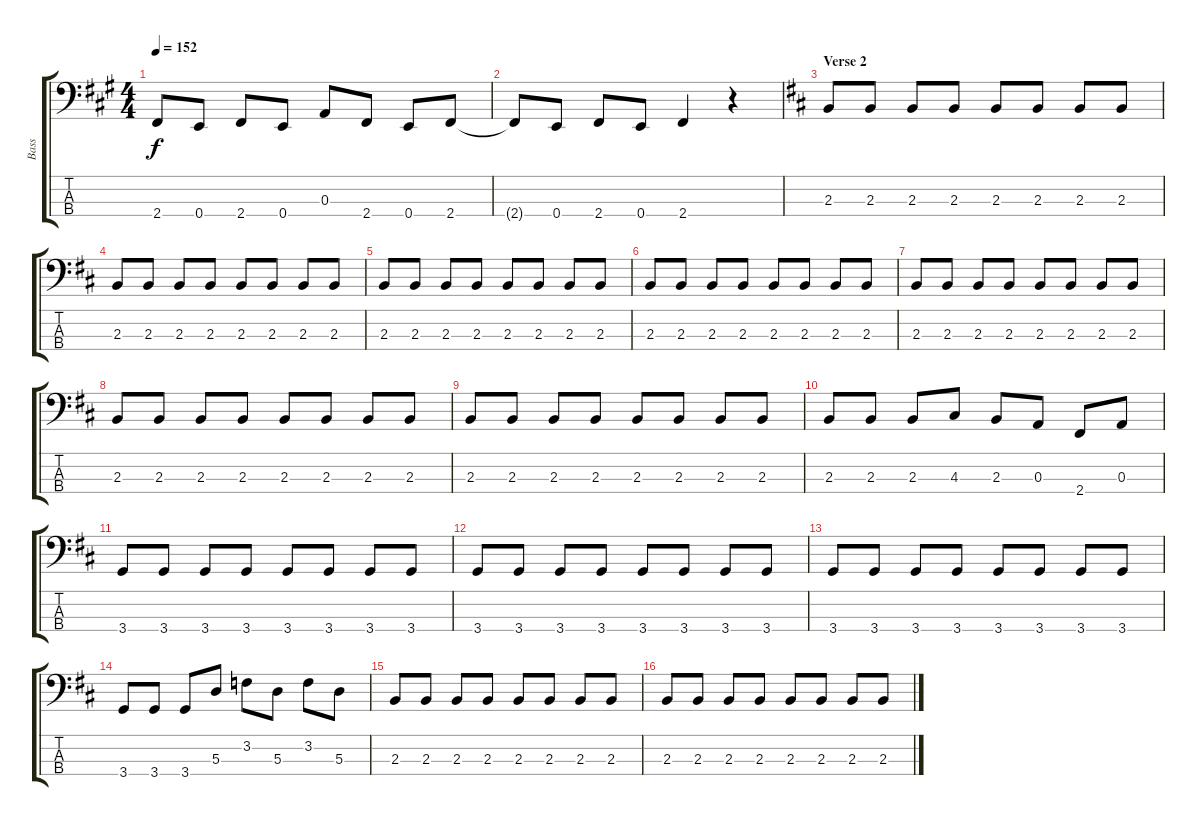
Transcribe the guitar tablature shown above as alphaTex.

\track ("Bass" "Bass") {instrument electricbassfinger}
\staff {score tabs}
\tuning (G2 D2 A1 E1) {hide}
\ts (4 4)
\tempo 152
\clef f4
\ks f#minor
2.4{t}.8{dy f} 0.4.8 2.4.8 0.4.8 0.3.8 2.4.8 0.4.8 2.4.8 |
2.4{t}.8 0.4.8 2.4.8 0.4.8 2.4.4 r.4 |
\section ("" "Verse 2")
\ks bminor
2.3.8 2.3.8 2.3.8 2.3.8 2.3.8 2.3.8 2.3.8 2.3.8 |
2.3.8 2.3.8 2.3.8 2.3.8 2.3.8 2.3.8 2.3.8 2.3.8 |
2.3.8 2.3.8 2.3.8 2.3.8 2.3.8 2.3.8 2.3.8 2.3.8 |
2.3.8 2.3.8 2.3.8 2.3.8 2.3.8 2.3.8 2.3.8 2.3.8 |
2.3.8 2.3.8 2.3.8 2.3.8 2.3.8 2.3.8 2.3.8 2.3.8 |
2.3.8 2.3.8 2.3.8 2.3.8 2.3.8 2.3.8 2.3.8 2.3.8 |
2.3.8 2.3.8 2.3.8 2.3.8 2.3.8 2.3.8 2.3.8 2.3.8 |
2.3.8 2.3.8 2.3.8 4.3.8 2.3.8 0.3.8 2.4.8 0.3.8 |
3.4.8 3.4.8 3.4.8 3.4.8 3.4.8 3.4.8 3.4.8 3.4.8 |
3.4.8 3.4.8 3.4.8 3.4.8 3.4.8 3.4.8 3.4.8 3.4.8 |
3.4.8 3.4.8 3.4.8 3.4.8 3.4.8 3.4.8 3.4.8 3.4.8 |
3.4.8 3.4.8 3.4.8 5.3.8 3.2.8 5.3.8 3.2.8 5.3.8 |
2.3.8 2.3.8 2.3.8 2.3.8 2.3.8 2.3.8 2.3.8 2.3.8 |
2.3.8 2.3.8 2.3.8 2.3.8 2.3.8 2.3.8 2.3.8 2.3.8
